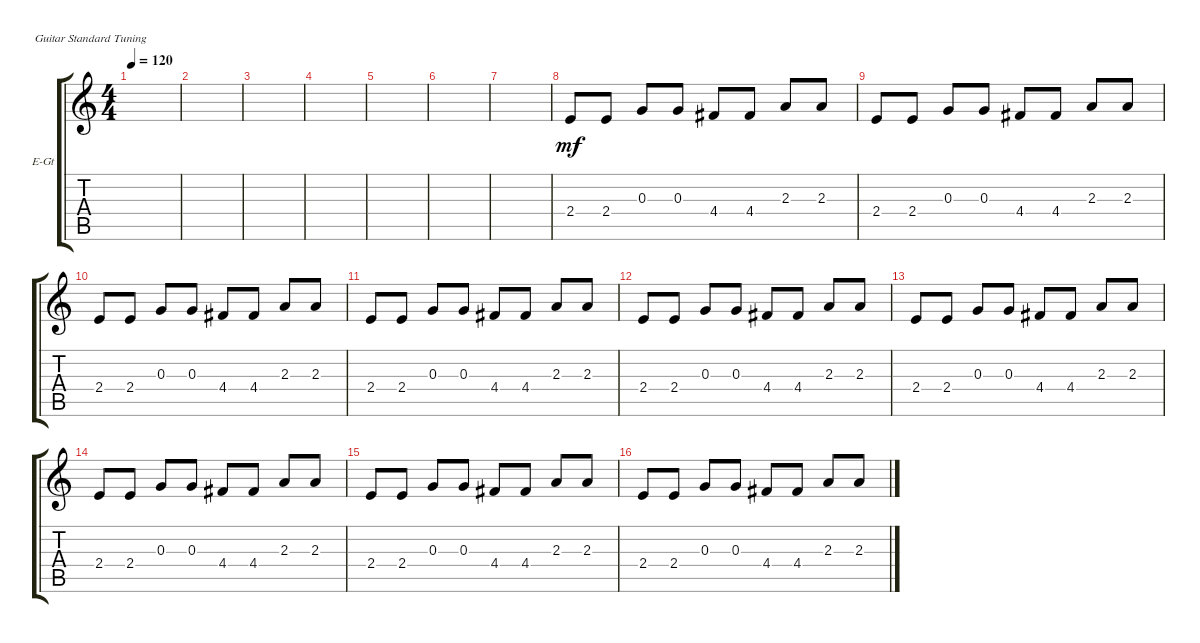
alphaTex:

\defaultSystemsLayout 4
\bracketExtendMode groupsimilarinstruments
\firstSystemTrackNameOrientation horizontal
\otherSystemsTrackNameOrientation horizontal
\track ("shura" "E-Gt") {instrument overdrivenguitar}
\staff {score tabs}
\tuning (E4 B3 G3 D3 A2 E2)
\ts (4 4)
\tempo 120
\clef g2
\ks c
|
|
|
|
|
|
|
2.4.8{dy mf} 2.4.8 0.3.8 0.3.8 4.4.8 4.4.8 2.3.8 2.3.8 |
2.4.8 2.4.8 0.3.8 0.3.8 4.4.8 4.4.8 2.3.8 2.3.8 |
2.4.8 2.4.8 0.3.8 0.3.8 4.4.8 4.4.8 2.3.8 2.3.8 |
2.4.8 2.4.8 0.3.8 0.3.8 4.4.8 4.4.8 2.3.8 2.3.8 |
2.4.8 2.4.8 0.3.8 0.3.8 4.4.8 4.4.8 2.3.8 2.3.8 |
2.4.8 2.4.8 0.3.8 0.3.8 4.4.8 4.4.8 2.3.8 2.3.8 |
2.4.8 2.4.8 0.3.8 0.3.8 4.4.8 4.4.8 2.3.8 2.3.8 |
2.4.8 2.4.8 0.3.8 0.3.8 4.4.8 4.4.8 2.3.8 2.3.8 |
2.4.8 2.4.8 0.3.8 0.3.8 4.4.8 4.4.8 2.3.8 2.3.8
